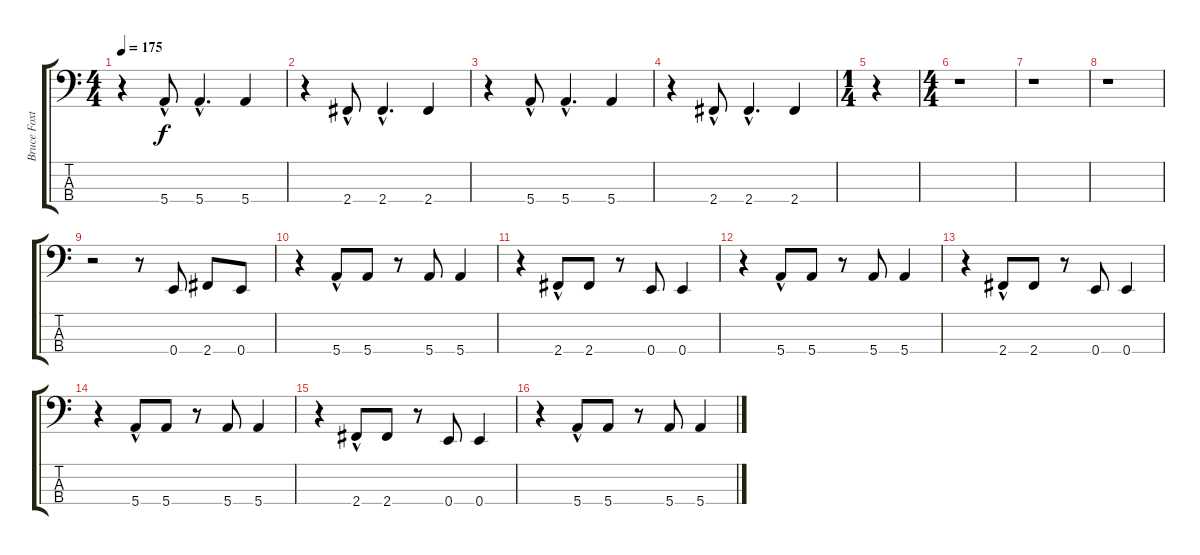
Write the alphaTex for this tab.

\track ("Bruce Foxton" "Bruce Foxt") {instrument electricbassfinger}
\staff {score tabs}
\tuning (G2 D2 A1 E1) {hide}
\ts (4 4)
\tempo 175
\clef f4
\ks c
r.4{dy f} 5.4{hac}.8 5.4{hac}.4{d} 5.4.4 |
r.4 2.4{hac}.8 2.4{hac}.4{d} 2.4.4 |
r.4 5.4{hac}.8 5.4{hac}.4{d} 5.4.4 |
r.4 2.4{hac}.8 2.4{hac}.4{d} 2.4.4 |
\ts (1 4)
r.4 |
\ts (4 4)
r.1 |
r.1 |
r.1 |
r.2 r.8 0.4.8 2.4.8 0.4.8 |
r.4 5.4{hac}.8 5.4.8 r.8 5.4.8 5.4.4 |
r.4 2.4{hac}.8 2.4.8 r.8 0.4.8 0.4.4 |
r.4 5.4{hac}.8 5.4.8 r.8 5.4.8 5.4.4 |
r.4 2.4{hac}.8 2.4.8 r.8 0.4.8 0.4.4 |
r.4 5.4{hac}.8 5.4.8 r.8 5.4.8 5.4.4 |
r.4 2.4{hac}.8 2.4.8 r.8 0.4.8 0.4.4 |
r.4 5.4{hac}.8 5.4.8 r.8 5.4.8 5.4.4
